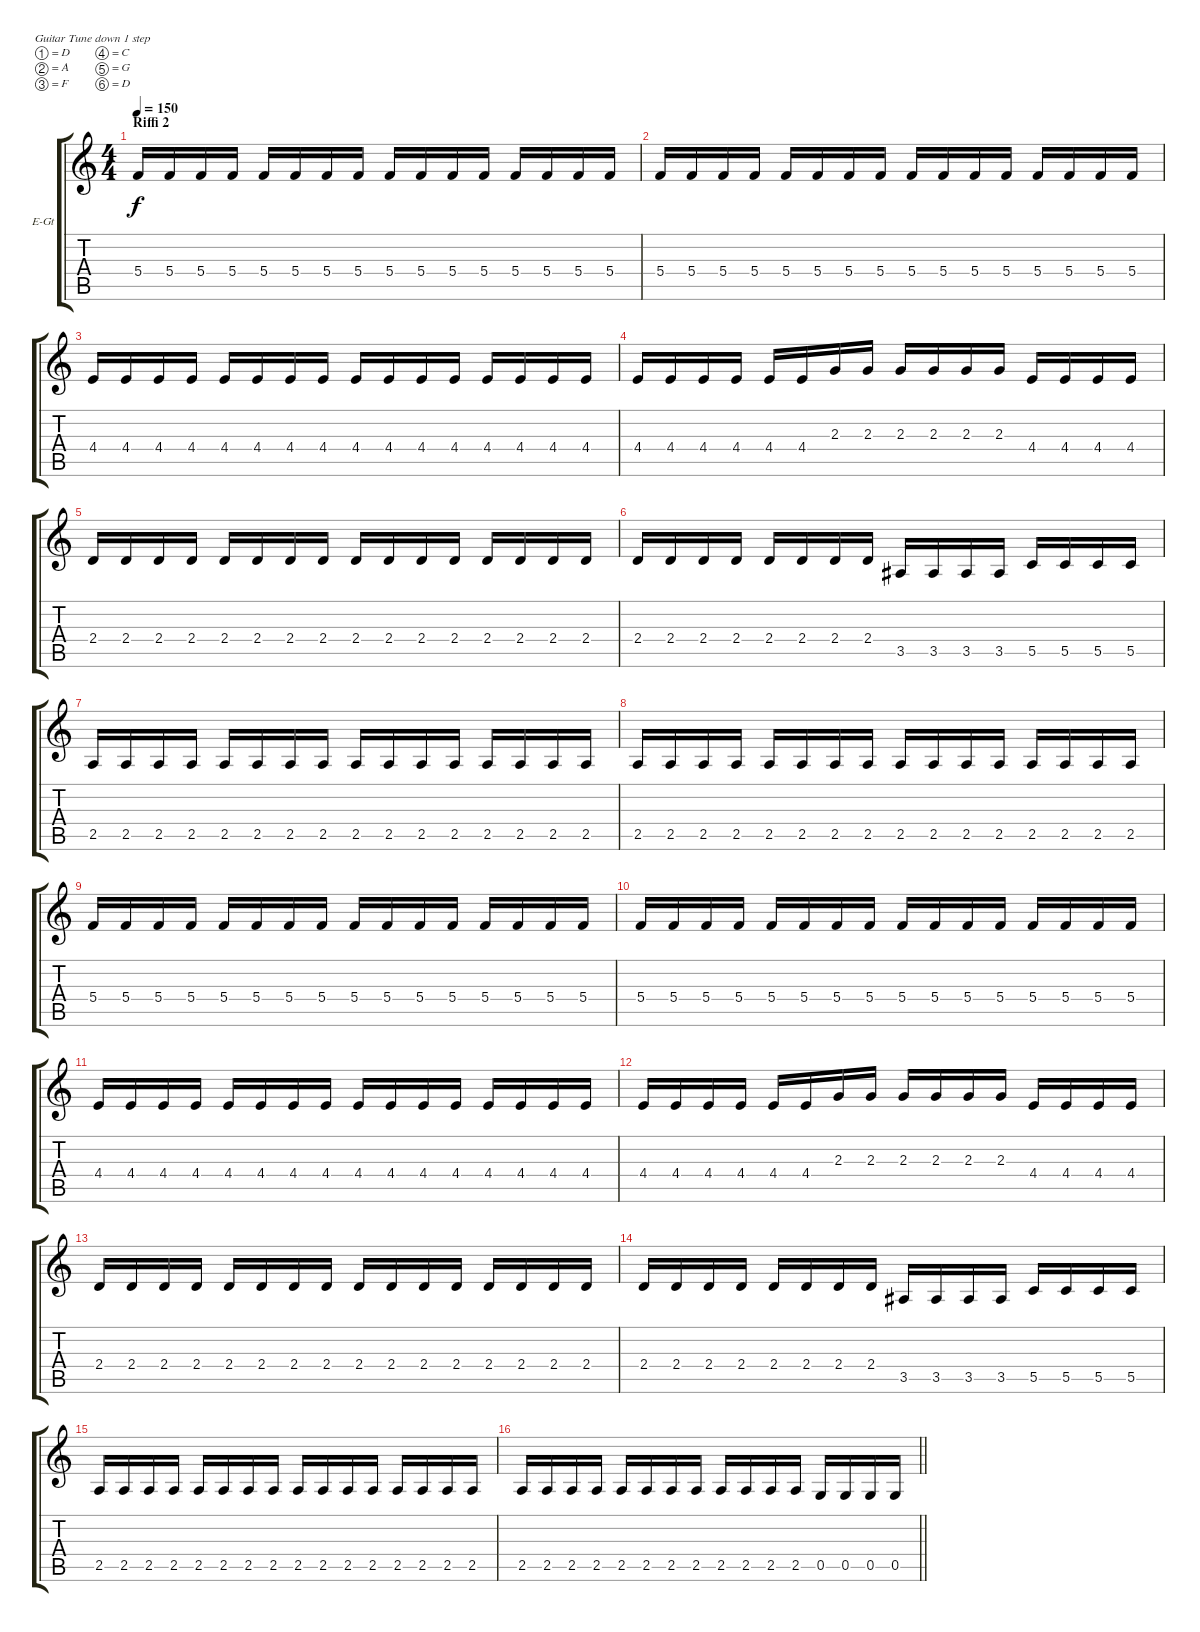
\bracketExtendMode groupsimilarinstruments
\firstSystemTrackNameOrientation horizontal
\otherSystemsTrackNameOrientation horizontal
\track ("Kitara 1" "E-Gt") {instrument distortionguitar}
\staff {score tabs}
\tuning (D4 A3 F3 C3 G2 D2)
\ts (4 4)
\section ("" "Riffi 2")
\tempo 150
\clef g2
\ks c
5.4.16{dy f} 5.4.16 5.4.16 5.4.16 5.4.16 5.4.16 5.4.16 5.4.16 5.4.16 5.4.16 5.4.16 5.4.16 5.4.16 5.4.16 5.4.16 5.4.16 |
5.4.16 5.4.16 5.4.16 5.4.16 5.4.16 5.4.16 5.4.16 5.4.16 5.4.16 5.4.16 5.4.16 5.4.16 5.4.16 5.4.16 5.4.16 5.4.16 |
4.4.16 4.4.16 4.4.16 4.4.16 4.4.16 4.4.16 4.4.16 4.4.16 4.4.16 4.4.16 4.4.16 4.4.16 4.4.16 4.4.16 4.4.16 4.4.16 |
4.4.16 4.4.16 4.4.16 4.4.16 4.4.16 4.4.16 2.3.16 2.3.16 2.3.16 2.3.16 2.3.16 2.3.16 4.4.16 4.4.16 4.4.16 4.4.16 |
2.4.16 2.4.16 2.4.16 2.4.16 2.4.16 2.4.16 2.4.16 2.4.16 2.4.16 2.4.16 2.4.16 2.4.16 2.4.16 2.4.16 2.4.16 2.4.16 |
2.4.16 2.4.16 2.4.16 2.4.16 2.4.16 2.4.16 2.4.16 2.4.16 3.5.16 3.5.16 3.5.16 3.5.16 5.5.16 5.5.16 5.5.16 5.5.16 |
2.5.16 2.5.16 2.5.16 2.5.16 2.5.16 2.5.16 2.5.16 2.5.16 2.5.16 2.5.16 2.5.16 2.5.16 2.5.16 2.5.16 2.5.16 2.5.16 |
2.5.16 2.5.16 2.5.16 2.5.16 2.5.16 2.5.16 2.5.16 2.5.16 2.5.16 2.5.16 2.5.16 2.5.16 2.5.16 2.5.16 2.5.16 2.5.16 |
5.4.16 5.4.16 5.4.16 5.4.16 5.4.16 5.4.16 5.4.16 5.4.16 5.4.16 5.4.16 5.4.16 5.4.16 5.4.16 5.4.16 5.4.16 5.4.16 |
5.4.16 5.4.16 5.4.16 5.4.16 5.4.16 5.4.16 5.4.16 5.4.16 5.4.16 5.4.16 5.4.16 5.4.16 5.4.16 5.4.16 5.4.16 5.4.16 |
4.4.16 4.4.16 4.4.16 4.4.16 4.4.16 4.4.16 4.4.16 4.4.16 4.4.16 4.4.16 4.4.16 4.4.16 4.4.16 4.4.16 4.4.16 4.4.16 |
4.4.16 4.4.16 4.4.16 4.4.16 4.4.16 4.4.16 2.3.16 2.3.16 2.3.16 2.3.16 2.3.16 2.3.16 4.4.16 4.4.16 4.4.16 4.4.16 |
2.4.16 2.4.16 2.4.16 2.4.16 2.4.16 2.4.16 2.4.16 2.4.16 2.4.16 2.4.16 2.4.16 2.4.16 2.4.16 2.4.16 2.4.16 2.4.16 |
2.4.16 2.4.16 2.4.16 2.4.16 2.4.16 2.4.16 2.4.16 2.4.16 3.5.16 3.5.16 3.5.16 3.5.16 5.5.16 5.5.16 5.5.16 5.5.16 |
2.5.16 2.5.16 2.5.16 2.5.16 2.5.16 2.5.16 2.5.16 2.5.16 2.5.16 2.5.16 2.5.16 2.5.16 2.5.16 2.5.16 2.5.16 2.5.16 |
\barLineRight lightlight
2.5.16 2.5.16 2.5.16 2.5.16 2.5.16 2.5.16 2.5.16 2.5.16 2.5.16 2.5.16 2.5.16 2.5.16 0.5.16 0.5.16 0.5.16 0.5.16
